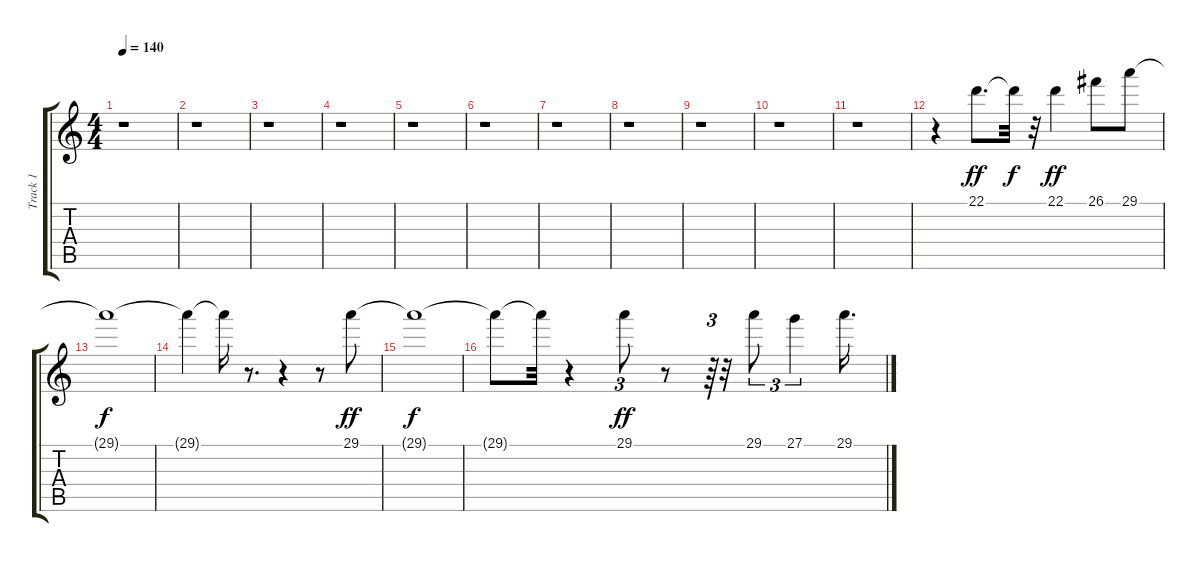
\track ("Track 1" "Track 1") {instrument acousticgrandpiano}
\staff {score tabs}
\tuning (E4 B3 G3 D3 A2 E2) {hide}
\ts (4 4)
\tempo 140
\clef g2
\ks c
r.1{dy f} |
r.1 |
r.1 |
r.1 |
r.1 |
r.1 |
r.1 |
r.1 |
r.1 |
r.1 |
r.1 |
r.4 22.1.8{d dy ff} 22.1{t}.32{dy f} r.32 22.1.4{dy ff} 26.1.8 29.1.8 |
29.1{t}.1{dy f} |
29.1{t}.4 29.1{t}.16 r.8{d} r.4 r.8 29.1.8{dy ff} |
29.1{t}.1{dy f} |
29.1{t}.8 29.1{t}.32 r.4 29.1.8{tu (3 2) dy ff} r.8 r.64{tu (3 2)} r.32 29.1.8{tu (3 2)} 27.1.4{tu (3 2)} 29.1.16{d}
